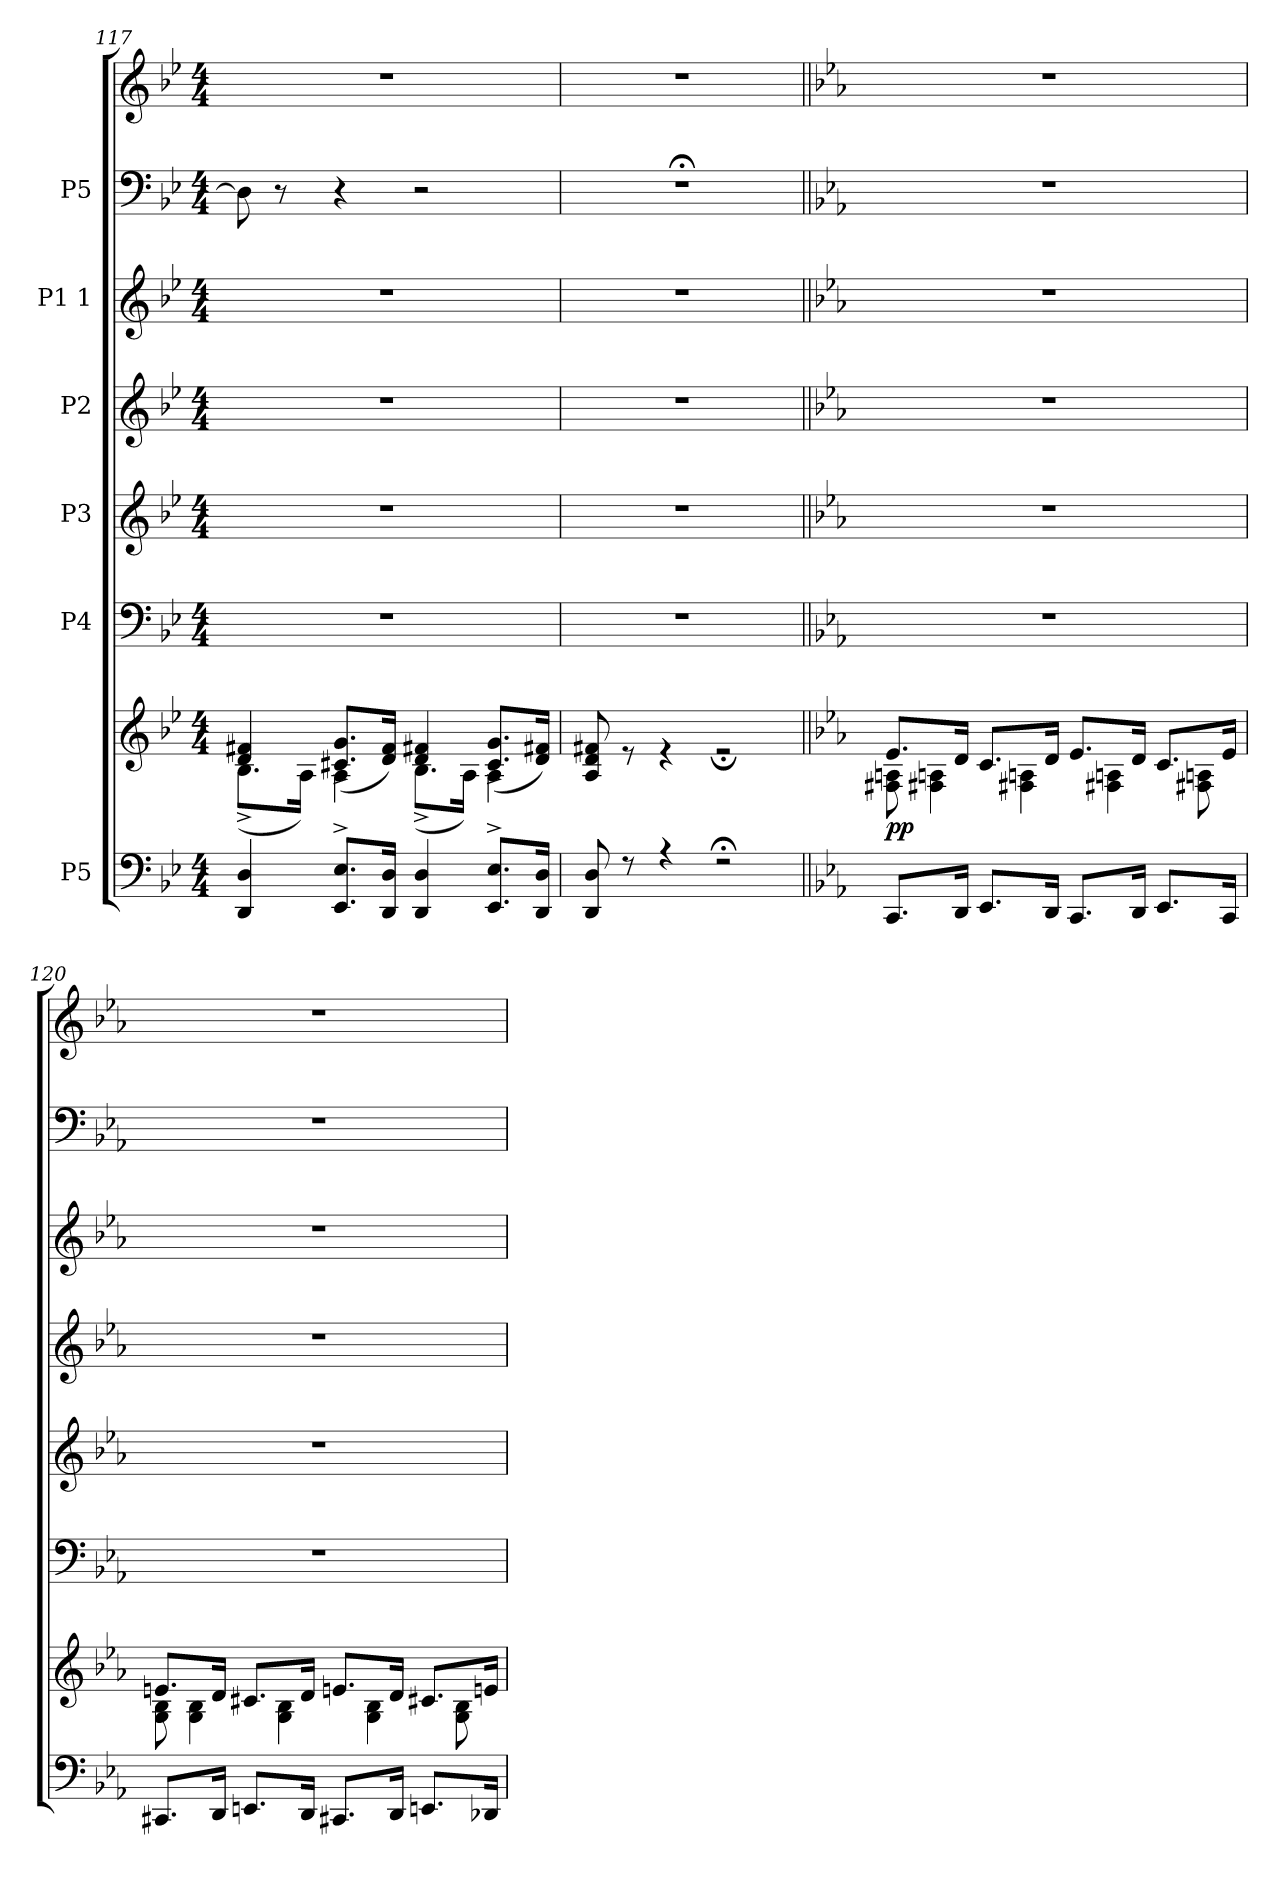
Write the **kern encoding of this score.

**kern	**kern	**dynam	**kern	**kern	**kern	**kern	**kern	**text	**kern
*part7	*part7	*part7	*part6	*part5	*part4	*part3	*part2	*part2	*part1
*staff8	*staff7	*staff7/8	*staff6	*staff5	*staff4	*staff3	*staff2	*staff2	*staff1
*I"P5	*	*	*I"P4	*I"P3	*I"P2	*I"P1 1	*I"P5	*	*
*clefF4	*clefG2	*	*clefF4	*clefG2	*clefG2	*clefG2	*clefF4	*	*clefG2
*	*	*	*	*ITrd7c12	*	*	*	*	*ITrd7c12
*k[b-e-]	*k[b-e-]	*	*k[b-e-]	*k[b-e-]	*k[b-e-]	*k[b-e-]	*k[b-e-]	*	*k[b-e-]
*B-:	*B-:	*	*B-:	*B-:	*B-:	*B-:	*B-:	*	*B-:
*M4/4	*M4/4	*	*M4/4	*M4/4	*M4/4	*M4/4	*M4/4	*	*M4/4
=117	=117	=117	=117	=117	=117	=117	=117	=117	=117
*^	*^	*	*	*	*	*	*	*	*
4DD/ 4D/	1ryy	4d/ 4f#X/	(<8.B-^<\L	.	1r	1r	1r	1r	8D\]	.	1r
.	.	.	.	.	.	.	.	.	8r	.	.
.	.	.	16A\Jk)	.	.	.	.	.	.	.	.
8.EE-/^< 8.E-/^<L	.	4A\	(>8.c#X/^> 8.g/^>L	.	.	.	.	.	4r	.	.
16DD/ 16D/Jk	.	.	16d/ 16f#i/Jk)	.	.	.	.	.	.	.	.
4DD/ 4D/	.	4d/ 4f#X/	(<8.B-^<\L	.	.	.	.	.	2r	.	.
.	.	.	16A\Jk)	.	.	.	.	.	.	.	.
8.EE-/^< 8.E-/^<L	.	4A\	(>8.c#i/^> 8.g/^>L	.	.	.	.	.	.	.	.
16DD/ 16D/Jk	.	.	16d/ 16f#X/Jk)	.	.	.	.	.	.	.	.
=118	=118	=118	=118	=118	=118	=118	=118	=118	=118	=118	=118
8DD/ 8D/	1ryy	1ryy	8A/ 8d/ 8f#X/	.	1r	1r	1r	1r	1r;<	.	1r
8r	.	.	8r	.	.	.	.	.	.	.	.
4r	.	.	4r	.	.	.	.	.	.	.	.
2r;<	.	.	2r;<	.	.	.	.	.	.	.	.
=119||	=119||	=119||	=119||	=119||	=119||	=119||	=119||	=119||	=119||	=119||	=119||
*k[b-e-a-]	*	*k[b-e-a-]	*	*	*k[b-e-a-]	*k[b-e-a-]	*k[b-e-a-]	*k[b-e-a-]	*k[b-e-a-]	*	*k[b-e-a-]
*E-:	*	*E-:	*	*	*E-:	*E-:	*E-:	*E-:	*E-:	*	*E-:
!	!	!	!	!LO:DY:b	!	!	!	!	!	!	!
8.CC/L	1ryy	8F#X\ 8An\	8.e-/L	pp	1r	1r	1r	1r	1r	.	1r
.	.	4F#X\ 4An\	.	.	.	.	.	.	.	.	.
16DD/Jk	.	.	16d/Jk	.	.	.	.	.	.	.	.
8.EE-/L	.	.	8.c/L	.	.	.	.	.	.	.	.
.	.	4F#X\ 4An\	.	.	.	.	.	.	.	.	.
16DD/Jk	.	.	16d/Jk	.	.	.	.	.	.	.	.
8.CC/L	.	.	8.e-/L	.	.	.	.	.	.	.	.
.	.	4F#X\ 4An\	.	.	.	.	.	.	.	.	.
16DD/Jk	.	.	16d/Jk	.	.	.	.	.	.	.	.
8.EE-/L	.	.	8.c/L	.	.	.	.	.	.	.	.
.	.	8F#X\ 8An\	.	.	.	.	.	.	.	.	.
16CC/Jk	.	.	16e-/Jk	.	.	.	.	.	.	.	.
!!LO:PB:g=z
=120	=120	=120	=120	=120	=120	=120	=120	=120	=120	=120	=120
8.CC#X/L	1ryy	8G\ 8B-\	8.en/L	.	1r	1r	1r	1r	1r	.	1r
.	.	4G\ 4B-\	.	.	.	.	.	.	.	.	.
16DD/Jk	.	.	16d/Jk	.	.	.	.	.	.	.	.
8.EEn/L	.	.	8.c#X/L	.	.	.	.	.	.	.	.
.	.	4G\ 4B-\	.	.	.	.	.	.	.	.	.
16DD/Jk	.	.	16d/Jk	.	.	.	.	.	.	.	.
8.CC#X/L	.	.	8.en/L	.	.	.	.	.	.	.	.
.	.	4G\ 4B-\	.	.	.	.	.	.	.	.	.
16DD/Jk	.	.	16d/Jk	.	.	.	.	.	.	.	.
8.EEn/L	.	.	8.c#X/L	.	.	.	.	.	.	.	.
.	.	8G\ 8B-\	.	.	.	.	.	.	.	.	.
16DD-i/Jk	.	.	16en/Jk	.	.	.	.	.	.	.	.
*v	*v	*	*	*	*	*	*	*	*	*	*
*	*v	*v	*	*	*	*	*	*	*	*
=	=	=	=	=	=	=	=	=	=
*-	*-	*-	*-	*-	*-	*-	*-	*-	*-
